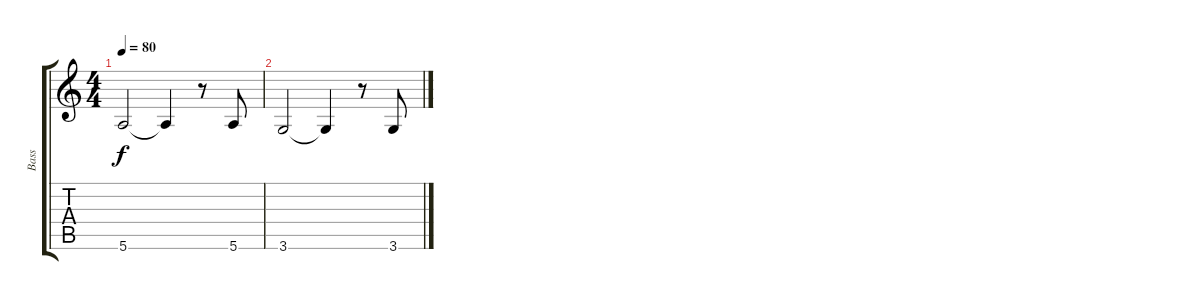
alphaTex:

\track ("Bass" "Bass") {instrument electricbassfinger}
\staff {score tabs}
\tuning (E4 B3 G3 D3 A2 E2) {hide}
\ts (4 4)
\tempo 80
\clef g2
\ks c
5.6.2{dy f} 5.6{t}.4 r.8 5.6.8 |
3.6.2 3.6{t}.4 r.8 3.6.8
